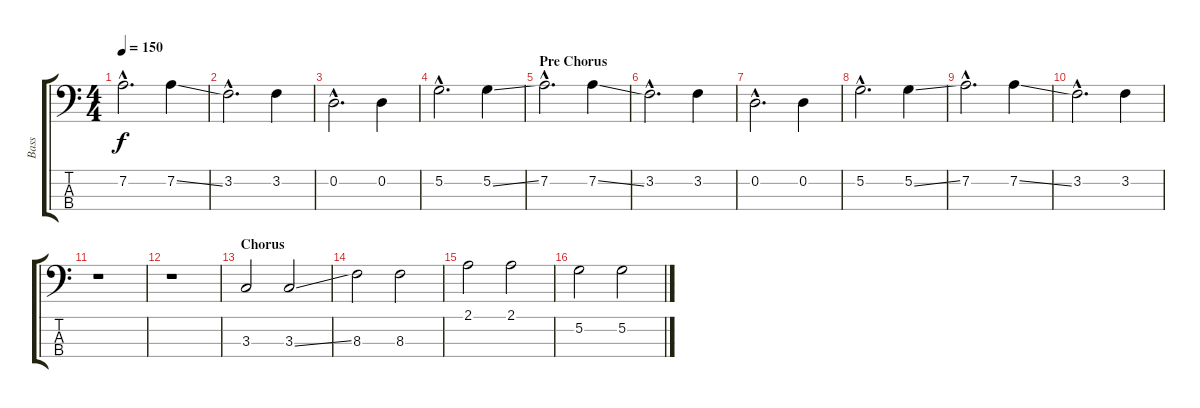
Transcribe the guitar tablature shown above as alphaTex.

\track ("Bass" "Bass") {instrument electricbassfinger}
\staff {score tabs}
\tuning (G2 D2 A1 E1) {hide}
\ts (4 4)
\tempo 150
\clef f4
\ks c
7.2{hac}.2{d dy f} 7.2{ss}.4 |
3.2{hac}.2{d} 3.2.4 |
0.2{hac}.2{d} 0.2.4 |
5.2{hac}.2{d} 5.2{ss}.4 |
\section ("" "Pre Chorus")
7.2{hac}.2{d} 7.2{ss}.4 |
3.2{hac}.2{d} 3.2.4 |
0.2{hac}.2{d} 0.2.4 |
5.2{hac}.2{d} 5.2{ss}.4 |
7.2{hac}.2{d} 7.2{ss}.4 |
3.2{hac}.2{d} 3.2.4 |
r.1 |
r.1 |
\section ("" "Chorus")
3.3.2 3.3{ss}.2 |
8.3.2 8.3.2 |
2.1.2 2.1.2 |
5.2.2 5.2.2
